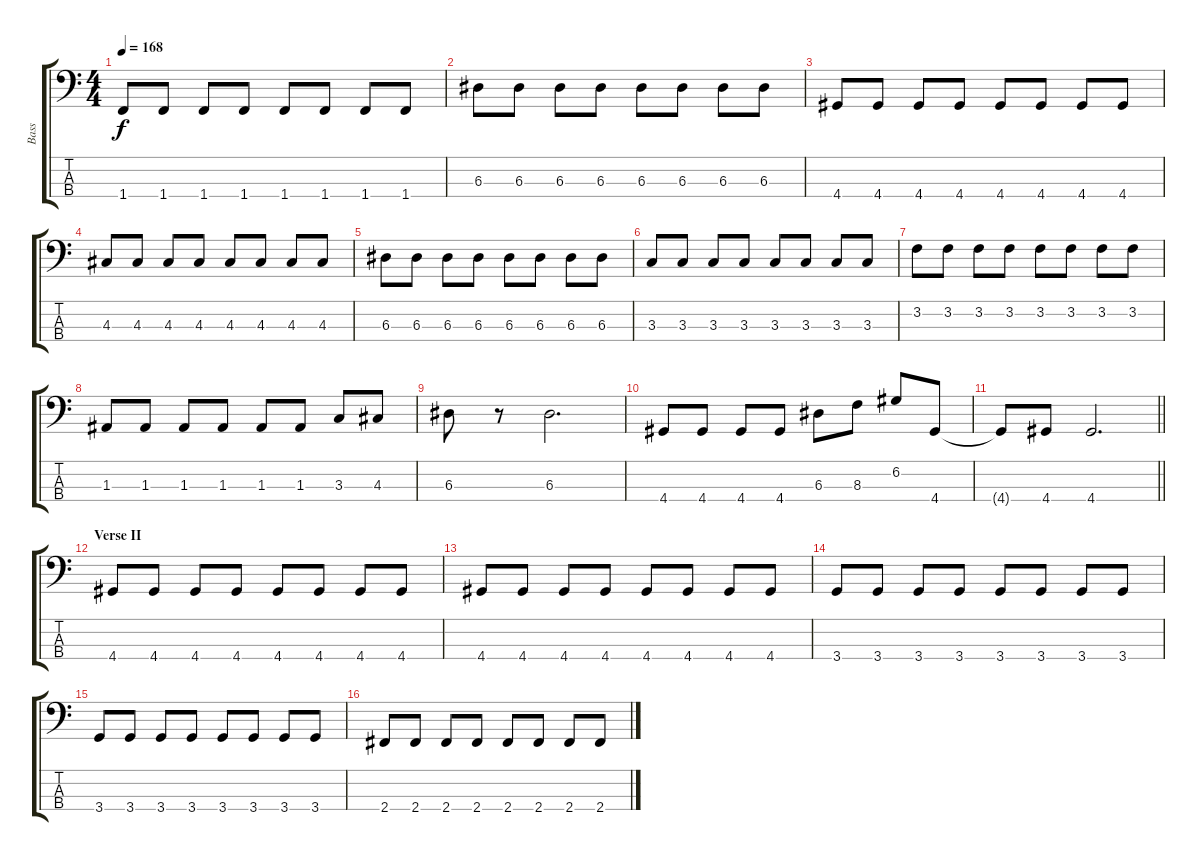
\track ("Bass" "Bass") {instrument electricbassfinger}
\staff {score tabs}
\tuning (G2 D2 A1 E1) {hide}
\ts (4 4)
\tempo 168
\clef f4
\ks c
1.4.8{dy f} 1.4.8 1.4.8 1.4.8 1.4.8 1.4.8 1.4.8 1.4.8 |
6.3.8 6.3.8 6.3.8 6.3.8 6.3.8 6.3.8 6.3.8 6.3.8 |
4.4.8 4.4.8 4.4.8 4.4.8 4.4.8 4.4.8 4.4.8 4.4.8 |
4.3.8 4.3.8 4.3.8 4.3.8 4.3.8 4.3.8 4.3.8 4.3.8 |
6.3.8 6.3.8 6.3.8 6.3.8 6.3.8 6.3.8 6.3.8 6.3.8 |
3.3.8 3.3.8 3.3.8 3.3.8 3.3.8 3.3.8 3.3.8 3.3.8 |
3.2.8 3.2.8 3.2.8 3.2.8 3.2.8 3.2.8 3.2.8 3.2.8 |
1.3.8 1.3.8 1.3.8 1.3.8 1.3.8 1.3.8 3.3.8 4.3.8 |
6.3.8 r.8 6.3.2{d} |
4.4.8 4.4.8 4.4.8 4.4.8 6.3.8 8.3.8 6.2.8 4.4.8 |
\barLineRight lightlight
4.4{t}.8 4.4.8 4.4.2{d} |
\section ("" "Verse II")
4.4.8 4.4.8 4.4.8 4.4.8 4.4.8 4.4.8 4.4.8 4.4.8 |
4.4.8 4.4.8 4.4.8 4.4.8 4.4.8 4.4.8 4.4.8 4.4.8 |
3.4.8 3.4.8 3.4.8 3.4.8 3.4.8 3.4.8 3.4.8 3.4.8 |
3.4.8 3.4.8 3.4.8 3.4.8 3.4.8 3.4.8 3.4.8 3.4.8 |
2.4.8 2.4.8 2.4.8 2.4.8 2.4.8 2.4.8 2.4.8 2.4.8
